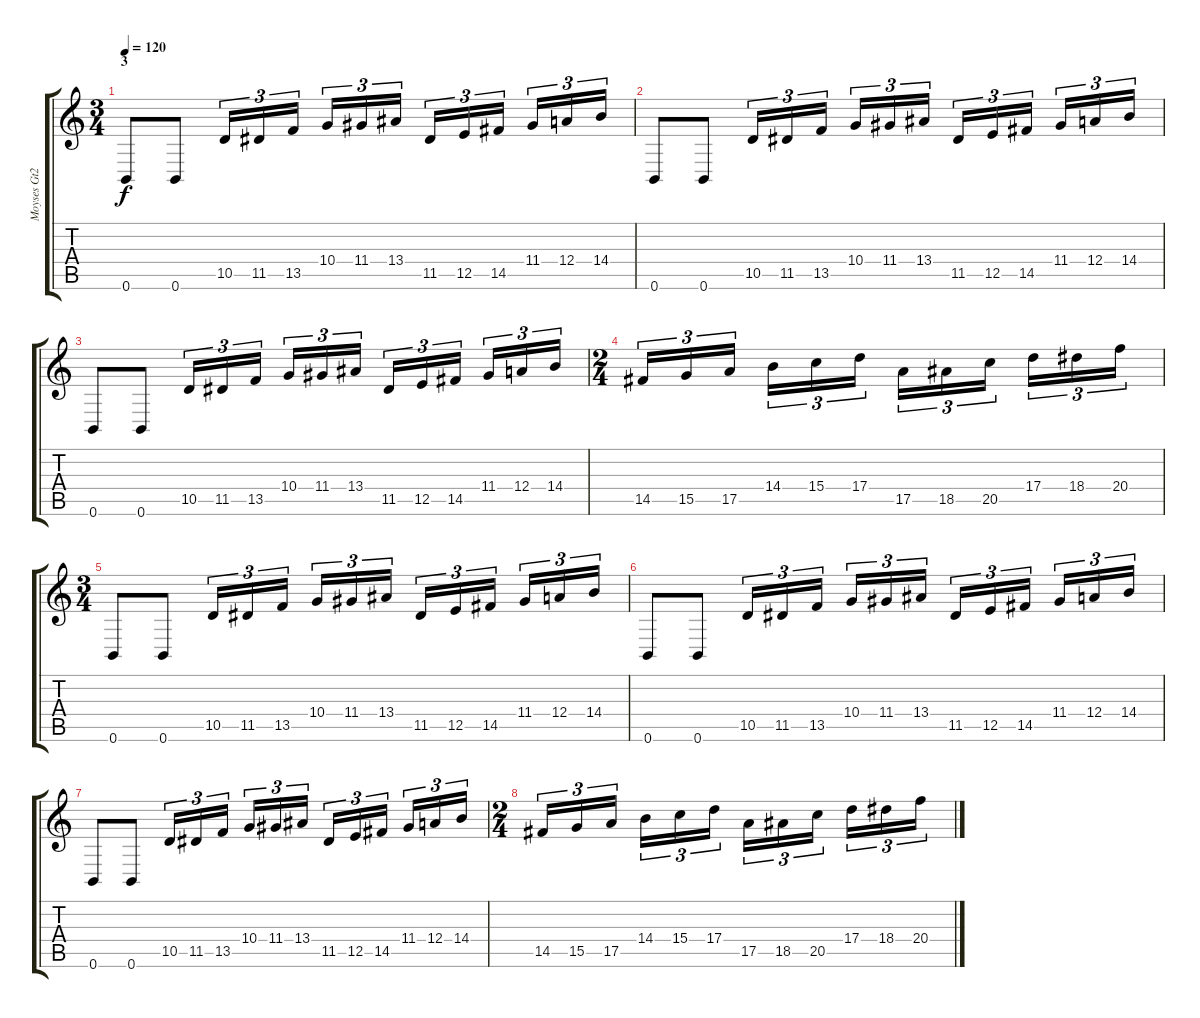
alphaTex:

\track ("Moyses Gt2" "Moyses Gt2") {instrument distortionguitar}
\staff {score tabs}
\tuning (B3 Gb3 D3 A2 E2 B1) {hide}
\ts (3 4)
\section ("" "3")
\tempo 120
\clef g2
\ks c
0.6.8{dy f} 0.6.8 10.5.16{tu (3 2)} 11.5.16{tu (3 2)} 13.5.16{tu (3 2)} 10.4.16{tu (3 2)} 11.4.16{tu (3 2)} 13.4.16{tu (3 2)} 11.5.16{tu (3 2)} 12.5.16{tu (3 2)} 14.5.16{tu (3 2)} 11.4.16{tu (3 2)} 12.4.16{tu (3 2)} 14.4.16{tu (3 2)} |
0.6.8 0.6.8 10.5.16{tu (3 2)} 11.5.16{tu (3 2)} 13.5.16{tu (3 2)} 10.4.16{tu (3 2)} 11.4.16{tu (3 2)} 13.4.16{tu (3 2)} 11.5.16{tu (3 2)} 12.5.16{tu (3 2)} 14.5.16{tu (3 2)} 11.4.16{tu (3 2)} 12.4.16{tu (3 2)} 14.4.16{tu (3 2)} |
0.6.8 0.6.8 10.5.16{tu (3 2)} 11.5.16{tu (3 2)} 13.5.16{tu (3 2)} 10.4.16{tu (3 2)} 11.4.16{tu (3 2)} 13.4.16{tu (3 2)} 11.5.16{tu (3 2)} 12.5.16{tu (3 2)} 14.5.16{tu (3 2)} 11.4.16{tu (3 2)} 12.4.16{tu (3 2)} 14.4.16{tu (3 2)} |
\ts (2 4)
14.5.16{tu (3 2)} 15.5.16{tu (3 2)} 17.5.16{tu (3 2)} 14.4.16{tu (3 2)} 15.4.16{tu (3 2)} 17.4.16{tu (3 2)} 17.5.16{tu (3 2)} 18.5.16{tu (3 2)} 20.5.16{tu (3 2)} 17.4.16{tu (3 2)} 18.4.16{tu (3 2)} 20.4.16{tu (3 2)} |
\ts (3 4)
0.6.8 0.6.8 10.5.16{tu (3 2)} 11.5.16{tu (3 2)} 13.5.16{tu (3 2)} 10.4.16{tu (3 2)} 11.4.16{tu (3 2)} 13.4.16{tu (3 2)} 11.5.16{tu (3 2)} 12.5.16{tu (3 2)} 14.5.16{tu (3 2)} 11.4.16{tu (3 2)} 12.4.16{tu (3 2)} 14.4.16{tu (3 2)} |
0.6.8 0.6.8 10.5.16{tu (3 2)} 11.5.16{tu (3 2)} 13.5.16{tu (3 2)} 10.4.16{tu (3 2)} 11.4.16{tu (3 2)} 13.4.16{tu (3 2)} 11.5.16{tu (3 2)} 12.5.16{tu (3 2)} 14.5.16{tu (3 2)} 11.4.16{tu (3 2)} 12.4.16{tu (3 2)} 14.4.16{tu (3 2)} |
0.6.8 0.6.8 10.5.16{tu (3 2)} 11.5.16{tu (3 2)} 13.5.16{tu (3 2)} 10.4.16{tu (3 2)} 11.4.16{tu (3 2)} 13.4.16{tu (3 2)} 11.5.16{tu (3 2)} 12.5.16{tu (3 2)} 14.5.16{tu (3 2)} 11.4.16{tu (3 2)} 12.4.16{tu (3 2)} 14.4.16{tu (3 2)} |
\ts (2 4)
14.5.16{tu (3 2)} 15.5.16{tu (3 2)} 17.5.16{tu (3 2)} 14.4.16{tu (3 2)} 15.4.16{tu (3 2)} 17.4.16{tu (3 2)} 17.5.16{tu (3 2)} 18.5.16{tu (3 2)} 20.5.16{tu (3 2)} 17.4.16{tu (3 2)} 18.4.16{tu (3 2)} 20.4.16{tu (3 2)}
